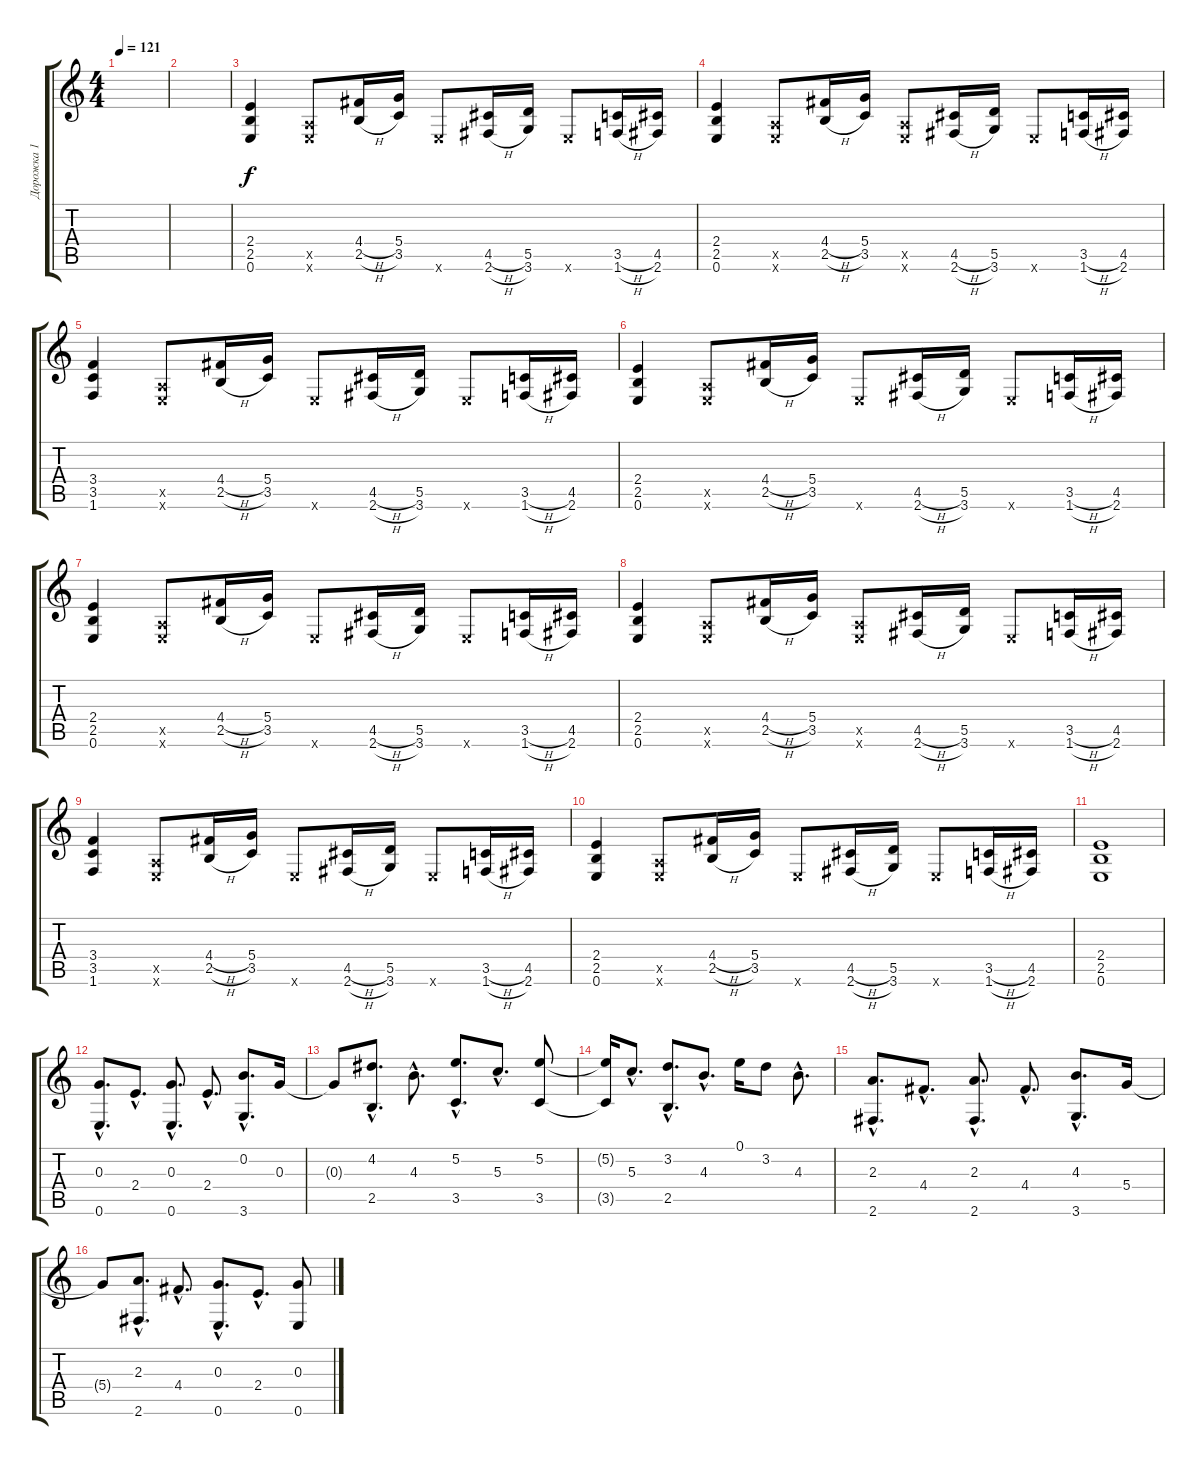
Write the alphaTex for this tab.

\track ("Дорожка 1" "Дорожка 1") {instrument distortionguitar}
\staff {score tabs}
\tuning (E4 B3 G3 D3 A2 E2) {hide}
\ts (4 4)
\tempo 121
\clef g2
\ks c
|
|
(2.4 2.5 0.6).4 (0.5{x} 0.6{x}).8 (4.4{h} 2.5{h}).16 (5.4 3.5).16 0.6{x}.8 (4.5{h} 2.6{h}).16 (5.5 3.6).16 0.6{x}.8 (3.5{h} 1.6{h}).16 (4.5 2.6).16 |
(2.4 2.5 0.6).4 (0.5{x} 0.6{x}).8 (4.4{h} 2.5{h}).16 (5.4 3.5).16 (0.5{x} 0.6{x}).8 (4.5{h} 2.6{h}).16 (5.5 3.6).16 0.6{x}.8 (3.5{h} 1.6{h}).16 (4.5 2.6).16 |
(3.4 3.5 1.6).4 (0.5{x} 0.6{x}).8 (4.4{h} 2.5{h}).16 (5.4 3.5).16 0.6{x}.8 (4.5{h} 2.6{h}).16 (5.5 3.6).16 0.6{x}.8 (3.5{h} 1.6{h}).16 (4.5 2.6).16 |
(2.4 2.5 0.6).4 (0.5{x} 0.6{x}).8 (4.4{h} 2.5{h}).16 (5.4 3.5).16 0.6{x}.8 (4.5{h} 2.6{h}).16 (5.5 3.6).16 0.6{x}.8 (3.5{h} 1.6{h}).16 (4.5 2.6).16 |
(2.4 2.5 0.6).4 (0.5{x} 0.6{x}).8 (4.4{h} 2.5{h}).16 (5.4 3.5).16 0.6{x}.8 (4.5{h} 2.6{h}).16 (5.5 3.6).16 0.6{x}.8 (3.5{h} 1.6{h}).16 (4.5 2.6).16 |
(2.4 2.5 0.6).4 (0.5{x} 0.6{x}).8 (4.4{h} 2.5{h}).16 (5.4 3.5).16 (0.5{x} 0.6{x}).8 (4.5{h} 2.6{h}).16 (5.5 3.6).16 0.6{x}.8 (3.5{h} 1.6{h}).16 (4.5 2.6).16 |
(3.4 3.5 1.6).4 (0.5{x} 0.6{x}).8 (4.4{h} 2.5{h}).16 (5.4 3.5).16 0.6{x}.8 (4.5{h} 2.6{h}).16 (5.5 3.6).16 0.6{x}.8 (3.5{h} 1.6{h}).16 (4.5 2.6).16 |
(2.4 2.5 0.6).4 (0.5{x} 0.6{x}).8 (4.4{h} 2.5{h}).16 (5.4 3.5).16 0.6{x}.8 (4.5{h} 2.6{h}).16 (5.5 3.6).16 0.6{x}.8 (3.5{h} 1.6{h}).16 (4.5 2.6).16 |
(2.4 2.5 0.6).1 |
(0.3{hac} 0.6{hac}).8{d} 2.4{hac}.8{d} (0.3{hac} 0.6{hac}).8{d} 2.4{hac}.8{d} (0.2{hac} 3.6{hac}).8{d} 0.3.16 |
0.3{t}.8 (4.2{hac} 2.5{hac}).8{d} 4.3{hac}.8{d} (5.2{hac} 3.5{hac}).8{d} 5.3{hac}.8{d} (5.2 3.5).8 |
(5.2{t} 3.5{t}).16 5.3{hac}.8{d} (3.2{hac} 2.5{hac}).8{d} 4.3{hac}.8{d} 0.1.16 3.2.8 4.3{hac}.8{d} |
(2.3{hac} 2.6{hac}).8{d} 4.4{hac}.8{d} (2.3{hac} 2.6{hac}).8{d} 4.4{hac}.8{d} (4.3{hac} 3.6{hac}).8{d} 5.4.16 |
5.4{t}.8 (2.3{hac} 2.6{hac}).8{d} 4.4{hac}.8{d} (0.3{hac} 0.6{hac}).8{d} 2.4{hac}.8{d} (0.3 0.6).8
